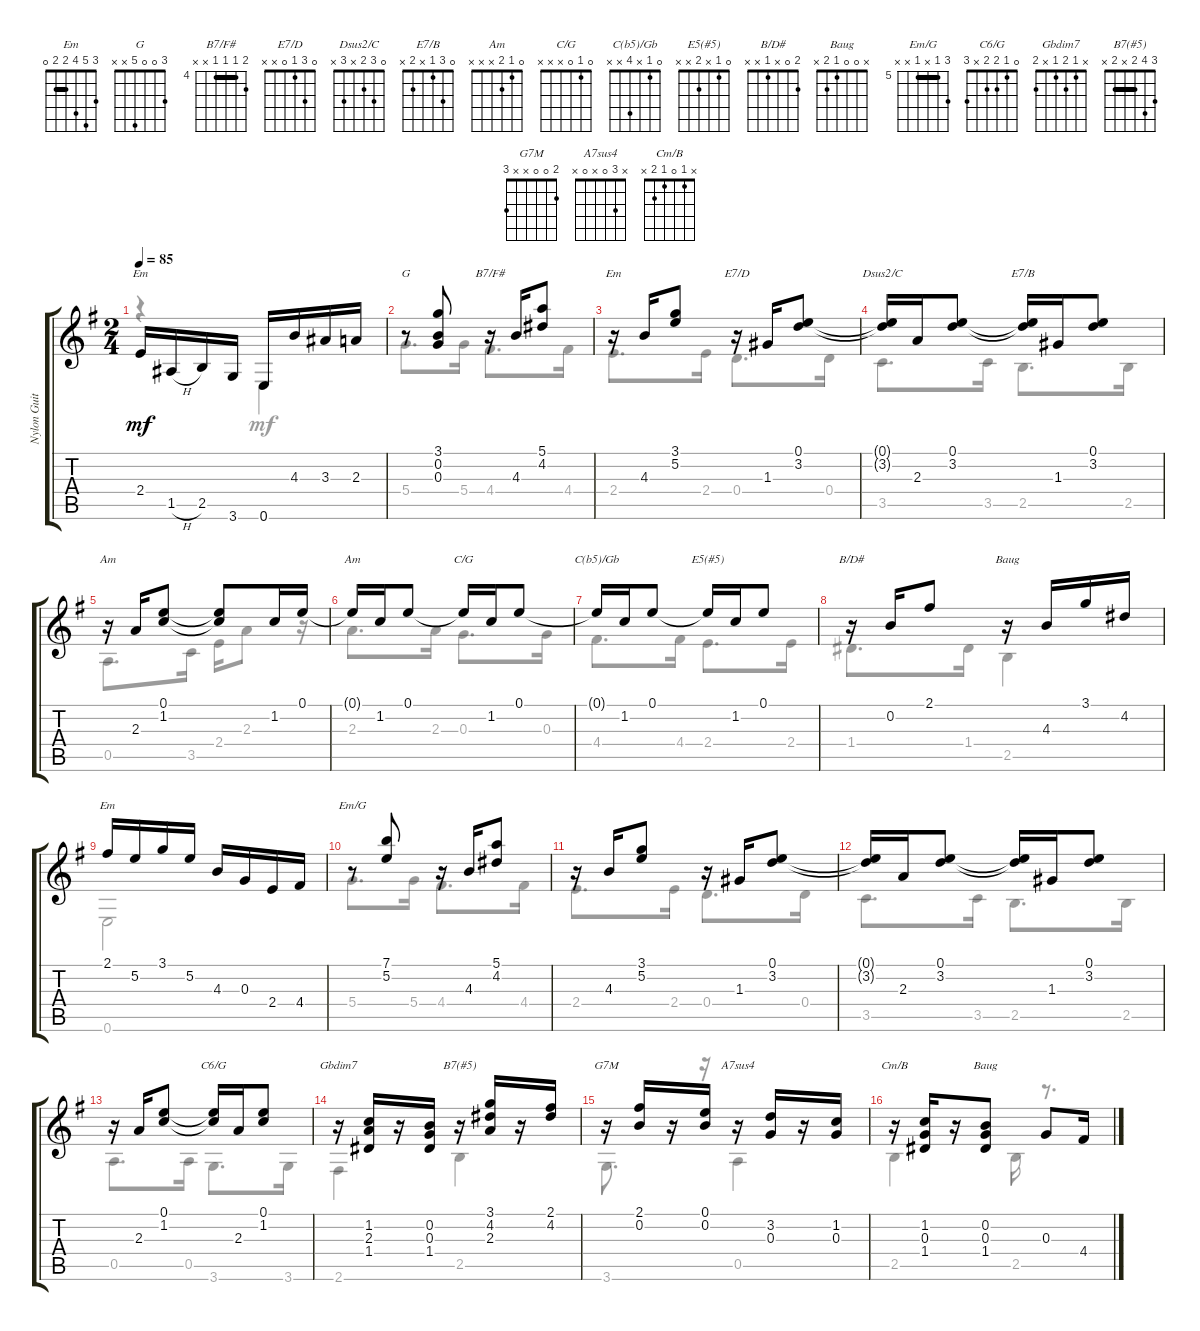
\track ("Nylon Guitar" "Nylon Guit") {instrument acousticguitarnylon}
\staff {score tabs}
\tuning (E4 B3 G3 D3 A2 E2) {hide}
\chord ("Em" 0 0 0 2 2 0)
\chord ("G " 3 0 0 5 x x)
\chord ("B7/F#" 5 4 4 4 x x) {firstfret 4 barre 4}
\chord ("Em" 3 5 4 2 x x)
\chord ("E7/D" 0 3 1 0 x x)
\chord ("Dsus2/C" 0 3 2 x 3 x)
\chord ("E7/B" 0 3 1 x 2 x)
\chord ("Am" 0 1 2 2 0 x)
\chord ("Am" 0 1 2 x x x)
\chord ("C/G" 0 1 0 x x x)
\chord ("C(b5)/Gb" 0 1 x 4 x x)
\chord ("E5(#5)" 0 1 x 2 x x)
\chord ("B/D#" 2 0 x 1 x x)
\chord ("Baug" 3 4 4 x 2 x)
\chord ("Em" 3 5 4 2 2 0) {barre 2}
\chord ("Em/G" 7 5 x 5 x x) {firstfret 5 barre 5}
\chord ("C6/G" 0 1 2 2 x 3)
\chord ("Gbdim7" x 1 2 1 x 2)
\chord ("B7(#5)" 3 4 2 x 2 x) {barre 2}
\chord ("G7M" 2 0 0 x x 3)
\chord ("A7sus4" x 3 0 x 0 x)
\chord ("Cm/B" x 1 0 1 2 x)
\chord ("Baug" x 0 0 1 2 x)
\voice
\ts (2 4)
\tempo 85
\clef g2
\ks eminor
2.4.16{ch "Em" dy mf beam merge} 1.5{h}.16{beam merge} 2.5.16{beam merge} 3.6.16{beam split} 0.6.16{beam merge} 4.3.16{beam merge} 3.3.16{beam merge} 2.3.16 |
r.8{ch "G "} (3.1 0.2 0.3).8 r.16{ch "B7/F#"} 4.3.16{beam merge} (5.1 4.2).8 |
r.16{ch "Em"} 4.3.16{beam merge} (3.1 5.2).8 r.16{ch "E7/D"} 1.3.16{beam merge} (0.1 3.2).8 |
(0.1{t} 3.2{t}).16{ch "Dsus2/C" beam merge} 2.3.16{beam merge} (0.1 3.2).8{beam split} (0.1{t} 3.2{t}).16{ch "E7/B" beam merge} 1.3.16{beam merge} (0.1 3.2).8 |
r.16{ch "Am"} 2.3.16{beam merge} (0.1 1.2).8{beam split} (0.1{t} 1.2{t}).8{beam merge} 1.2.16{beam merge} 0.1.16 |
0.1{t}.16{ch "Am" beam merge} 1.2.16{beam merge} 0.1.8{beam split} 0.1{t}.16{ch "C/G" beam merge} 1.2.16{beam merge} 0.1.8 |
0.1{t}.16{ch "C(b5)/Gb" beam merge} 1.2.16{beam merge} 0.1.8{beam split} 0.1{t}.16{ch "E5(#5)" beam merge} 1.2.16{beam merge} 0.1.8 |
r.16{ch "B/D#"} 0.2.16{beam merge} 2.1.8 r.16{ch "Baug"} 4.3.16{beam merge} 3.1.16{beam merge} 4.2.16 |
2.1.16{ch "Em" beam merge} 5.2.16{beam merge} 3.1.16{beam merge} 5.2.16{beam split} 4.3.16{beam merge} 0.3.16{beam merge} 2.4.16{beam merge} 4.4.16 |
r.8{ch "Em/G"} (7.1 5.2).8 r.16 4.3.16{beam merge} (5.1 4.2).8 |
r.16 4.3.16{beam merge} (3.1 5.2).8 r.16 1.3.16{beam merge} (0.1 3.2).8 |
(0.1{t} 3.2{t}).16{beam merge} 2.3.16{beam merge} (0.1 3.2).8{beam split} (0.1{t} 3.2{t}).16{beam merge} 1.3.16{beam merge} (0.1 3.2).8 |
r.16 2.3.16{beam merge} (0.1 1.2).8{beam split} (0.1{t} 1.2{t}).16{ch "C6/G" beam merge} 2.3.16{beam merge} (0.1 1.2).8 |
r.16{ch "Gbdim7"} (1.2 2.3 1.4).16 r.16 (0.2 0.3 1.4).16 r.16{ch "B7(#5)"} (3.1 4.2 2.3).16 r.16 (2.1 4.2).16 |
r.16{ch "G7M"} (2.1 0.2).16 r.16 (0.1 0.2).16 r.16{ch "A7sus4"} (3.2 0.3).16 r.16 (1.2 0.3).16 |
r.16{ch "Cm/B"} (1.2 0.3 1.4).16 r.16 (0.2 0.3 1.4).8{ch "Baug" beam split} 0.3.8{beam merge} 4.4.16
\voice
\clef g2
\ottava regular
\simile none
\ks eminor
r.4{dy mf} 0.6.4 |
5.4.8{d} 5.4.16 4.4.8{d} 4.4.16 |
2.4.8{d} 2.4.16 0.4.8{d} 0.4.16 |
3.5.8{d} 3.5.16 2.5.8{d} 2.5.16 |
0.5.8{d} 3.5.16 2.4.16 2.3.8 r.16 |
2.3.8{d} 2.3.16 0.3.8{d} 0.3.16 |
4.4.8{d} 4.4.16 2.4.8{d} 2.4.16 |
1.4.8{d} 1.4.16 2.5.4 |
0.6.2 |
5.4.8{d} 5.4.16 4.4.8{d} 4.4.16 |
2.4.8{d} 2.4.16 0.4.8{d} 0.4.16 |
3.5.8{d} 3.5.16 2.5.8{d} 2.5.16 |
0.5.8{d} 0.5.16 3.6.8{d} 3.6.16 |
2.6.4 2.5.4 |
3.6.8{d} r.16 0.5.4 |
2.5.4 2.5.16 r.8{d}
